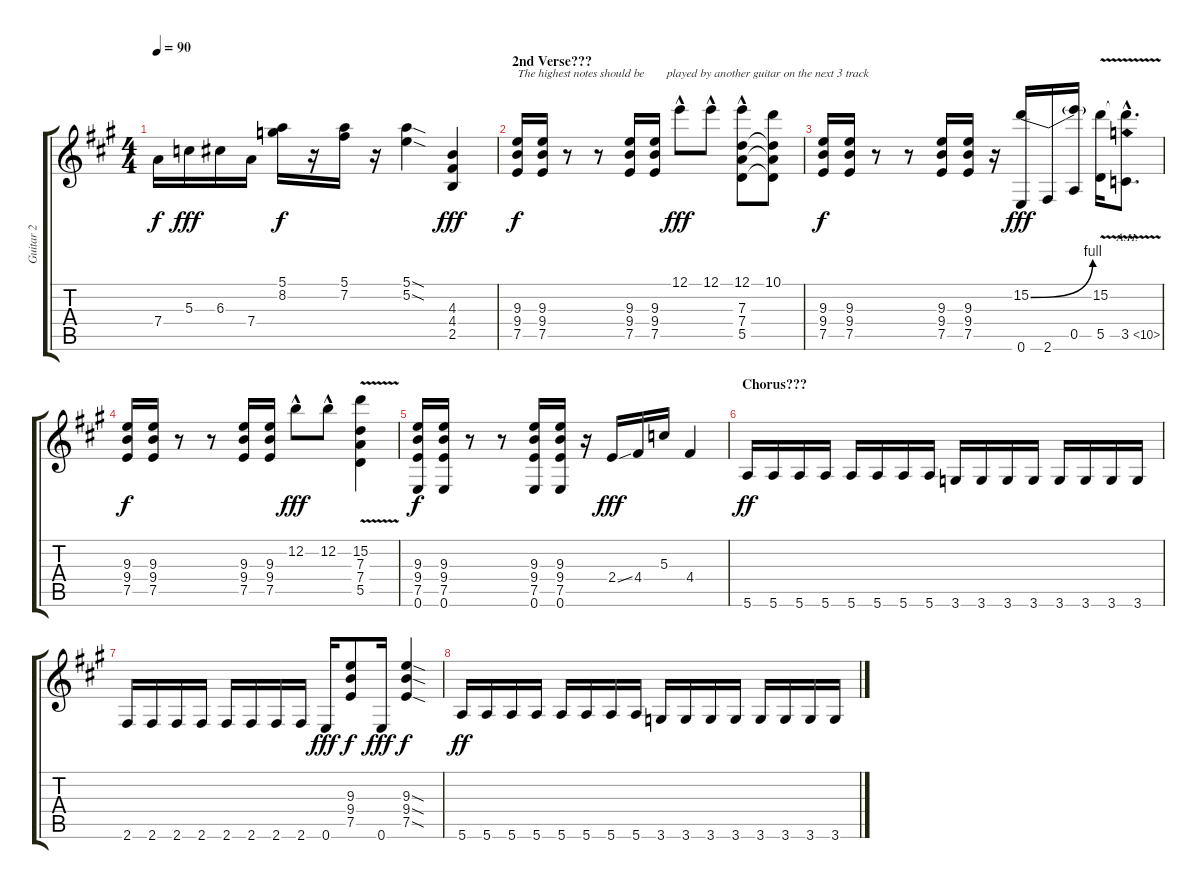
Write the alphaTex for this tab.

\track ("Guitar 2" "Guitar 2") {instrument overdrivenguitar}
\staff {score tabs}
\tuning (E4 B3 G3 D3 A2 E2) {hide}
\ts (4 4)
\tempo 90
\clef g2
\ks a
7.4{t}.16{dy f} 5.3.16{dy fff} 6.3.16 7.4.16 (5.1 8.2).16{dy f} r.16 (5.1 7.2).16 r.16 (5.1{sod} 5.2{sod}).4 (4.3 4.4 2.5).4{dy fff} |
\section ("" "2nd Verse???")
(9.3 9.4 7.5).16{txt "The highest notes should be" dy f} (9.3 9.4 7.5).16 r.8 r.8 (9.3 9.4 7.5).16 (9.3 9.4 7.5).16{txt "    played by another guitar on the next 3 track"} 12.1{hac}.8{dy fff} 12.1{hac}.8 (12.1{hac} 7.3 7.4 5.5).8 (10.1 7.3{t} 7.4{t} 5.5{t}).8 |
(9.3 9.4 7.5).16{dy f} (9.3 9.4 7.5).16 r.8 r.8 (9.3 9.4 7.5).16 (9.3 9.4 7.5).16 r.16 (15.2{be (bend 0 0 60 4)} 0.6).16{dy fff} 2.6.16 (15.2{t} 0.5).16 (15.2{v} 5.5).16 (15.2{hac t} 3.5{ah 7 v hac}).8{d} |
(9.3 9.4 7.5).16{dy f} (9.3 9.4 7.5).16 r.8 r.8 (9.3 9.4 7.5).16 (9.3 9.4 7.5).16 12.2{hac}.8{dy fff} 12.2{hac}.8 (15.2{v} 7.3 7.4 5.5).4 |
(9.3 9.4 7.5 0.6).16{dy f} (9.3 9.4 7.5 0.6).16 r.8 r.8 (9.3 9.4 7.5 0.6).16 (9.3 9.4 7.5 0.6).16 r.16 2.4{ss}.16{dy fff} 4.4.16 5.3.16 4.4.4 |
\section ("" "Chorus???")
5.6.16{dy ff} 5.6.16 5.6.16 5.6.16 5.6.16 5.6.16 5.6.16 5.6.16 3.6.16 3.6.16 3.6.16 3.6.16 3.6.16 3.6.16 3.6.16 3.6.16 |
2.6.16 2.6.16 2.6.16 2.6.16 2.6.16 2.6.16 2.6.16 2.6.16 0.6.16{dy fff} (9.3 9.4 7.5).8{dy f} 0.6.16{dy fff} (9.3{sod} 9.4{sod} 7.5{sod}).4{dy f} |
5.6.16{dy ff} 5.6.16 5.6.16 5.6.16 5.6.16 5.6.16 5.6.16 5.6.16 3.6.16 3.6.16 3.6.16 3.6.16 3.6.16 3.6.16 3.6.16 3.6.16
